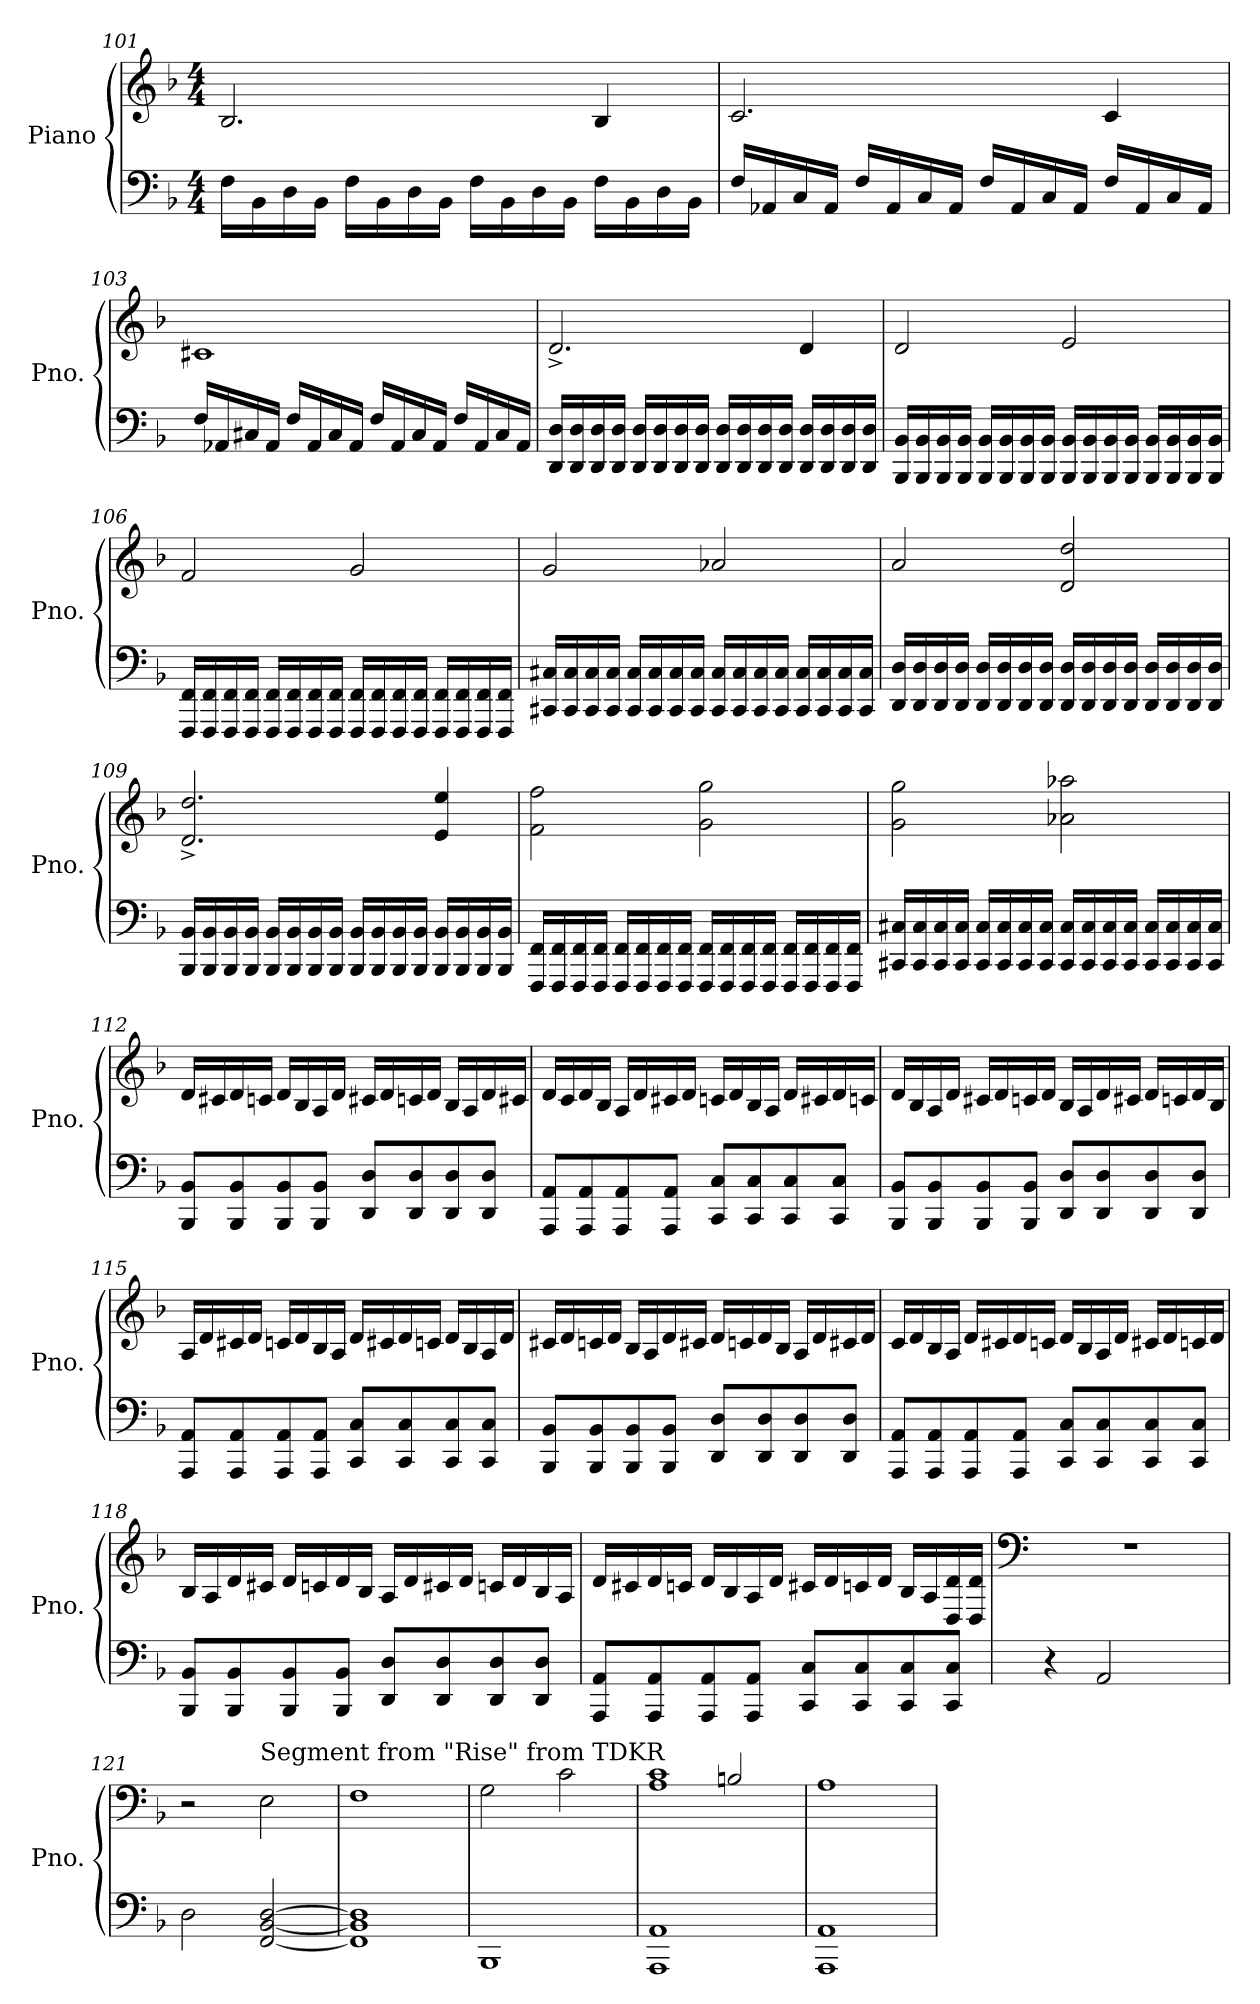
**kern	**kern
*part1	*part1
*staff2	*staff1
*I"Piano	*
*I'Pno.	*
*clefF4	*clefG2
*k[b-]	*k[b-]
*M4/4	*M4/4
=101	=101
16F\LL	2.B-/
16BB-\	.
16D\	.
16BB-\JJ	.
16F\LL	.
16BB-\	.
16D\	.
16BB-\JJ	.
16F\LL	.
16BB-\	.
16D\	.
16BB-\JJ	.
16F\LL	4B-/
16BB-\	.
16D\	.
16BB-\JJ	.
=102	=102
16F/LL	2.c/
16AA-X/	.
16C/	.
16AA-/JJ	.
16F/LL	.
16AA-/	.
16C/	.
16AA-/JJ	.
16F/LL	.
16AA-/	.
16C/	.
16AA-/JJ	.
16F/LL	4c/
16AA-/	.
16C/	.
16AA-/JJ	.
!!LO:LB:g=z
=103	=103
16F/LL	1c#X
16AA-X/	.
16C#X/	.
16AA-/JJ	.
16F/LL	.
16AA-/	.
16C#/	.
16AA-/JJ	.
16F/LL	.
16AA-/	.
16C#/	.
16AA-/JJ	.
16F/LL	.
16AA-/	.
16C#/	.
16AA-/JJ	.
=104	=104
16DD/ 16D/LL	2.d^/
16DD/ 16D/	.
16DD/ 16D/	.
16DD/ 16D/JJ	.
16DD/ 16D/LL	.
16DD/ 16D/	.
16DD/ 16D/	.
16DD/ 16D/JJ	.
16DD/ 16D/LL	.
16DD/ 16D/	.
16DD/ 16D/	.
16DD/ 16D/JJ	.
16DD/ 16D/LL	4d/
16DD/ 16D/	.
16DD/ 16D/	.
16DD/ 16D/JJ	.
!!LO:LB:g=z
=105	=105
16BBB-/ 16BB-/LL	2d/
16BBB-/ 16BB-/	.
16BBB-/ 16BB-/	.
16BBB-/ 16BB-/JJ	.
16BBB-/ 16BB-/LL	.
16BBB-/ 16BB-/	.
16BBB-/ 16BB-/	.
16BBB-/ 16BB-/JJ	.
16BBB-/ 16BB-/LL	2e/
16BBB-/ 16BB-/	.
16BBB-/ 16BB-/	.
16BBB-/ 16BB-/JJ	.
16BBB-/ 16BB-/LL	.
16BBB-/ 16BB-/	.
16BBB-/ 16BB-/	.
16BBB-/ 16BB-/JJ	.
=106	=106
16FFF/ 16FF/LL	2f/
16FFF/ 16FF/	.
16FFF/ 16FF/	.
16FFF/ 16FF/JJ	.
16FFF/ 16FF/LL	.
16FFF/ 16FF/	.
16FFF/ 16FF/	.
16FFF/ 16FF/JJ	.
16FFF/ 16FF/LL	2g/
16FFF/ 16FF/	.
16FFF/ 16FF/	.
16FFF/ 16FF/JJ	.
16FFF/ 16FF/LL	.
16FFF/ 16FF/	.
16FFF/ 16FF/	.
16FFF/ 16FF/JJ	.
!!LO:LB:g=z
=107	=107
16CC#X/ 16C#X/LL	2g/
16CC#/ 16C#/	.
16CC#/ 16C#/	.
16CC#/ 16C#/JJ	.
16CC#/ 16C#/LL	.
16CC#/ 16C#/	.
16CC#/ 16C#/	.
16CC#/ 16C#/JJ	.
16CC#/ 16C#/LL	2a-X/
16CC#/ 16C#/	.
16CC#/ 16C#/	.
16CC#/ 16C#/JJ	.
16CC#/ 16C#/LL	.
16CC#/ 16C#/	.
16CC#/ 16C#/	.
16CC#/ 16C#/JJ	.
=108	=108
16DD/ 16D/LL	2a/
16DD/ 16D/	.
16DD/ 16D/	.
16DD/ 16D/JJ	.
16DD/ 16D/LL	.
16DD/ 16D/	.
16DD/ 16D/	.
16DD/ 16D/JJ	.
16DD/ 16D/LL	2d/ 2dd/
16DD/ 16D/	.
16DD/ 16D/	.
16DD/ 16D/JJ	.
16DD/ 16D/LL	.
16DD/ 16D/	.
16DD/ 16D/	.
16DD/ 16D/JJ	.
!!LO:LB:g=z
=109	=109
16BBB-/ 16BB-/LL	2.d/^ 2.dd/^
16BBB-/ 16BB-/	.
16BBB-/ 16BB-/	.
16BBB-/ 16BB-/JJ	.
16BBB-/ 16BB-/LL	.
16BBB-/ 16BB-/	.
16BBB-/ 16BB-/	.
16BBB-/ 16BB-/JJ	.
16BBB-/ 16BB-/LL	.
16BBB-/ 16BB-/	.
16BBB-/ 16BB-/	.
16BBB-/ 16BB-/JJ	.
16BBB-/ 16BB-/LL	4e/ 4ee/
16BBB-/ 16BB-/	.
16BBB-/ 16BB-/	.
16BBB-/ 16BB-/JJ	.
=110	=110
16FFF/ 16FF/LL	2f\ 2ff\
16FFF/ 16FF/	.
16FFF/ 16FF/	.
16FFF/ 16FF/JJ	.
16FFF/ 16FF/LL	.
16FFF/ 16FF/	.
16FFF/ 16FF/	.
16FFF/ 16FF/JJ	.
16FFF/ 16FF/LL	2g\ 2gg\
16FFF/ 16FF/	.
16FFF/ 16FF/	.
16FFF/ 16FF/JJ	.
16FFF/ 16FF/LL	.
16FFF/ 16FF/	.
16FFF/ 16FF/	.
16FFF/ 16FF/JJ	.
!!LO:PB:g=z
=111	=111
16CC#X/ 16C#X/LL	2g\ 2gg\
16CC#/ 16C#/	.
16CC#/ 16C#/	.
16CC#/ 16C#/JJ	.
16CC#/ 16C#/LL	.
16CC#/ 16C#/	.
16CC#/ 16C#/	.
16CC#/ 16C#/JJ	.
16CC#/ 16C#/LL	2a-X\ 2aa-X\
16CC#/ 16C#/	.
16CC#/ 16C#/	.
16CC#/ 16C#/JJ	.
16CC#/ 16C#/LL	.
16CC#/ 16C#/	.
16CC#/ 16C#/	.
16CC#/ 16C#/JJ	.
=112	=112
8BBB-/ 8BB-/L	16d/LL
.	16c#X/
8BBB-/ 8BB-/	16d/
.	16cn/JJ
8BBB-/ 8BB-/	16d/LL
.	16B-/
8BBB-/ 8BB-/J	16A/
.	16d/JJ
8DD/ 8D/L	16c#X/LL
.	16d/
8DD/ 8D/	16cn/
.	16d/JJ
8DD/ 8D/	16B-/LL
.	16A/
8DD/ 8D/J	16d/
.	16c#X/JJ
!!LO:LB:g=z
=113	=113
8AAA/ 8AA/L	16d/LL
.	16c/
8AAA/ 8AA/	16d/
.	16B-/JJ
8AAA/ 8AA/	16A/LL
.	16d/
8AAA/ 8AA/J	16c#X/
.	16d/JJ
8CC/ 8C/L	16cn/LL
.	16d/
8CC/ 8C/	16B-/
.	16A/JJ
8CC/ 8C/	16d/LL
.	16c#X/
8CC/ 8C/J	16d/
.	16cn/JJ
=114	=114
8BBB-/ 8BB-/L	16d/LL
.	16B-/
8BBB-/ 8BB-/	16A/
.	16d/JJ
8BBB-/ 8BB-/	16c#X/LL
.	16d/
8BBB-/ 8BB-/J	16cn/
.	16d/JJ
8DD/ 8D/L	16B-/LL
.	16A/
8DD/ 8D/	16d/
.	16c#X/JJ
8DD/ 8D/	16d/LL
.	16cn/
8DD/ 8D/J	16d/
.	16B-/JJ
!!LO:LB:g=z
=115	=115
8AAA/ 8AA/L	16A/LL
.	16d/
8AAA/ 8AA/	16c#X/
.	16d/JJ
8AAA/ 8AA/	16cn/LL
.	16d/
8AAA/ 8AA/J	16B-/
.	16A/JJ
8CC/ 8C/L	16d/LL
.	16c#X/
8CC/ 8C/	16d/
.	16cn/JJ
8CC/ 8C/	16d/LL
.	16B-/
8CC/ 8C/J	16A/
.	16d/JJ
=116	=116
8BBB-/ 8BB-/L	16c#X/LL
.	16d/
8BBB-/ 8BB-/	16cn/
.	16d/JJ
8BBB-/ 8BB-/	16B-/LL
.	16A/
8BBB-/ 8BB-/J	16d/
.	16c#X/JJ
8DD/ 8D/L	16d/LL
.	16cn/
8DD/ 8D/	16d/
.	16B-/JJ
8DD/ 8D/	16A/LL
.	16d/
8DD/ 8D/J	16c#X/
.	16d/JJ
!!LO:LB:g=z
=117	=117
8AAA/ 8AA/L	16c/LL
.	16d/
8AAA/ 8AA/	16B-/
.	16A/JJ
8AAA/ 8AA/	16d/LL
.	16c#X/
8AAA/ 8AA/J	16d/
.	16cn/JJ
8CC/ 8C/L	16d/LL
.	16B-/
8CC/ 8C/	16A/
.	16d/JJ
8CC/ 8C/	16c#X/LL
.	16d/
8CC/ 8C/J	16cn/
.	16d/JJ
=118	=118
8BBB-/ 8BB-/L	16B-/LL
.	16A/
8BBB-/ 8BB-/	16d/
.	16c#X/JJ
8BBB-/ 8BB-/	16d/LL
.	16cn/
8BBB-/ 8BB-/J	16d/
.	16B-/JJ
8DD/ 8D/L	16A/LL
.	16d/
8DD/ 8D/	16c#X/
.	16d/JJ
8DD/ 8D/	16cn/LL
.	16d/
8DD/ 8D/J	16B-/
.	16A/JJ
!!LO:LB:g=z
=119	=119
8AAA/ 8AA/L	16d/LL
.	16c#X/
8AAA/ 8AA/	16d/
.	16cn/JJ
8AAA/ 8AA/	16d/LL
.	16B-/
8AAA/ 8AA/J	16A/
.	16d/JJ
8CC/ 8C/L	16c#X/LL
.	16d/
8CC/ 8C/	16cn/
.	16d/JJ
8CC/ 8C/	16B-/LL
.	16A/
8CC/ 8C/J	16D/ 16d/
.	16D/ 16d/JJ
=120	=120
*	*clefF4
*	*MM68
4r	1r
2AA/	.
4ryy	.
=121	=121
2D\	2r
!	!LO:TX:a:t=Segment from "Rise" from TDKR
[2FF/ [2BB-/ [2D/	2E\
=122	=122
1FF] 1BB-] 1D]	1F
=123	=123
1BBB-	2G\
.	2c\
=124	=124
*	*^
1AAA 1AA	2reyy	1A 1c
.	2Bn/	.
*	*v	*v
=125	=125
1AAA 1AA	1A
=	=
*-	*-
